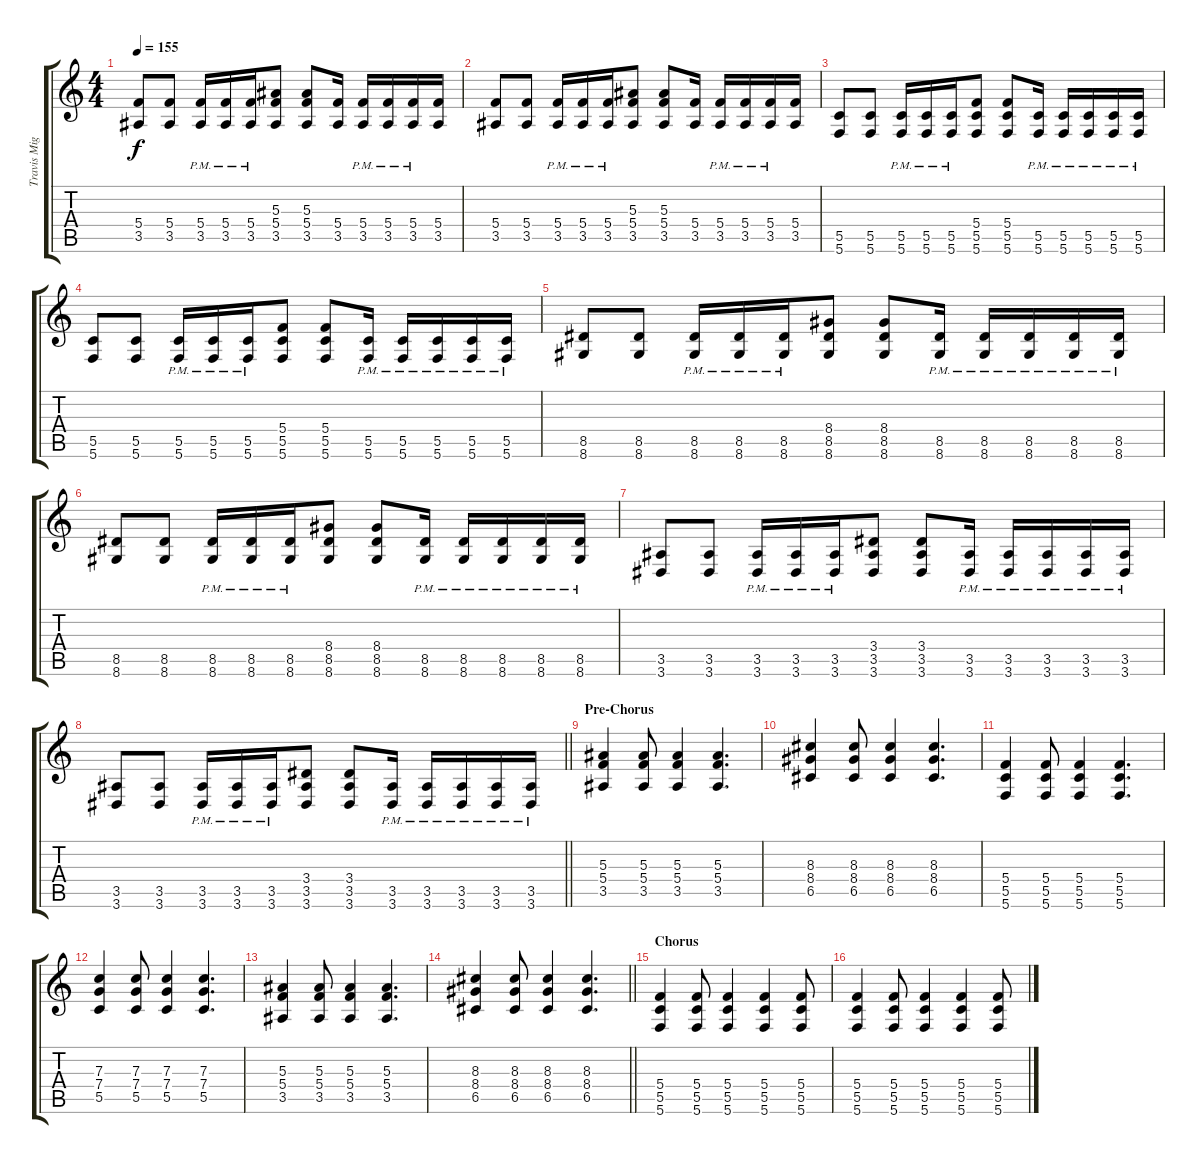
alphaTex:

\track ("Travis Miguel" "Travis Mig") {instrument distortionguitar}
\staff {score tabs}
\tuning (D4 A3 F3 C3 G2 C2) {hide}
\ts (4 4)
\tempo 155
\clef g2
\ks c
(5.4 3.5).8{dy f} (5.4 3.5).8 (5.4{pm} 3.5{pm}).16 (5.4{pm} 3.5{pm}).16 (5.4{pm} 3.5{pm}).16 (5.3 5.4 3.5).8 (5.3 5.4 3.5).8 (5.4 3.5).16 (5.4{pm} 3.5{pm}).16 (5.4{pm} 3.5{pm}).16 (5.4{pm} 3.5{pm}).16 (5.4 3.5).16 |
(5.4 3.5).8 (5.4 3.5).8 (5.4{pm} 3.5{pm}).16 (5.4{pm} 3.5{pm}).16 (5.4{pm} 3.5{pm}).16 (5.3 5.4 3.5).8 (5.3 5.4 3.5).8 (5.4 3.5).16 (5.4{pm} 3.5{pm}).16 (5.4{pm} 3.5{pm}).16 (5.4{pm} 3.5{pm}).16 (5.4 3.5).16 |
(5.5 5.6).8 (5.5 5.6).8 (5.5{pm} 5.6{pm}).16 (5.5{pm} 5.6{pm}).16 (5.5{pm} 5.6{pm}).16 (5.4 5.5 5.6).8 (5.4 5.5 5.6).8 (5.5 5.6{pm}).16 (5.5{pm} 5.6{pm}).16 (5.5{pm} 5.6{pm}).16 (5.5{pm} 5.6{pm}).16 (5.5 5.6{pm}).16 |
(5.5 5.6).8 (5.5 5.6).8 (5.5{pm} 5.6{pm}).16 (5.5{pm} 5.6{pm}).16 (5.5{pm} 5.6{pm}).16 (5.4 5.5 5.6).8 (5.4 5.5 5.6).8 (5.5 5.6{pm}).16 (5.5{pm} 5.6{pm}).16 (5.5{pm} 5.6{pm}).16 (5.5{pm} 5.6{pm}).16 (5.5 5.6{pm}).16 |
(8.5 8.6).8 (8.5 8.6).8 (8.5{pm} 8.6{pm}).16 (8.5{pm} 8.6{pm}).16 (8.5{pm} 8.6{pm}).16 (8.4 8.5 8.6).8 (8.4 8.5 8.6).8 (8.5 8.6{pm}).16 (8.5{pm} 8.6{pm}).16 (8.5{pm} 8.6{pm}).16 (8.5{pm} 8.6{pm}).16 (8.5 8.6{pm}).16 |
(8.5 8.6).8 (8.5 8.6).8 (8.5{pm} 8.6{pm}).16 (8.5{pm} 8.6{pm}).16 (8.5{pm} 8.6{pm}).16 (8.4 8.5 8.6).8 (8.4 8.5 8.6).8 (8.5 8.6{pm}).16 (8.5{pm} 8.6{pm}).16 (8.5{pm} 8.6{pm}).16 (8.5{pm} 8.6{pm}).16 (8.5 8.6{pm}).16 |
(3.5 3.6).8 (3.5 3.6).8 (3.5{pm} 3.6{pm}).16 (3.5{pm} 3.6{pm}).16 (3.5{pm} 3.6{pm}).16 (3.4 3.5 3.6).8 (3.4 3.5 3.6).8 (3.5 3.6{pm}).16 (3.5{pm} 3.6{pm}).16 (3.5{pm} 3.6{pm}).16 (3.5{pm} 3.6{pm}).16 (3.5 3.6{pm}).16 |
\barLineRight lightlight
(3.5 3.6).8 (3.5 3.6).8 (3.5{pm} 3.6{pm}).16 (3.5{pm} 3.6{pm}).16 (3.5{pm} 3.6{pm}).16 (3.4 3.5 3.6).8 (3.4 3.5 3.6).8 (3.5 3.6{pm}).16 (3.5{pm} 3.6{pm}).16 (3.5{pm} 3.6{pm}).16 (3.5{pm} 3.6{pm}).16 (3.5 3.6{pm}).16 |
\section ("" "Pre-Chorus")
(5.3 5.4 3.5).4 (5.3 5.4 3.5).8 (5.3 5.4 3.5).4 (5.3 5.4 3.5).4{d} |
(8.3 8.4 6.5).4 (8.3 8.4 6.5).8 (8.3 8.4 6.5).4 (8.3 8.4 6.5).4{d} |
(5.4 5.5 5.6).4 (5.4 5.5 5.6).8 (5.4 5.5 5.6).4 (5.4 5.5 5.6).4{d} |
(7.3 7.4 5.5).4 (7.3 7.4 5.5).8 (7.3 7.4 5.5).4 (7.3 7.4 5.5).4{d} |
(5.3 5.4 3.5).4 (5.3 5.4 3.5).8 (5.3 5.4 3.5).4 (5.3 5.4 3.5).4{d} |
\barLineRight lightlight
(8.3 8.4 6.5).4 (8.3 8.4 6.5).8 (8.3 8.4 6.5).4 (8.3 8.4 6.5).4{d} |
\section ("" "Chorus")
(5.4 5.5 5.6).4 (5.4 5.5 5.6).8 (5.4 5.5 5.6).4 (5.4 5.5 5.6).4 (5.4 5.5 5.6).8 |
(5.4 5.5 5.6).4 (5.4 5.5 5.6).8 (5.4 5.5 5.6).4 (5.4 5.5 5.6).4 (5.4 5.5 5.6).8
